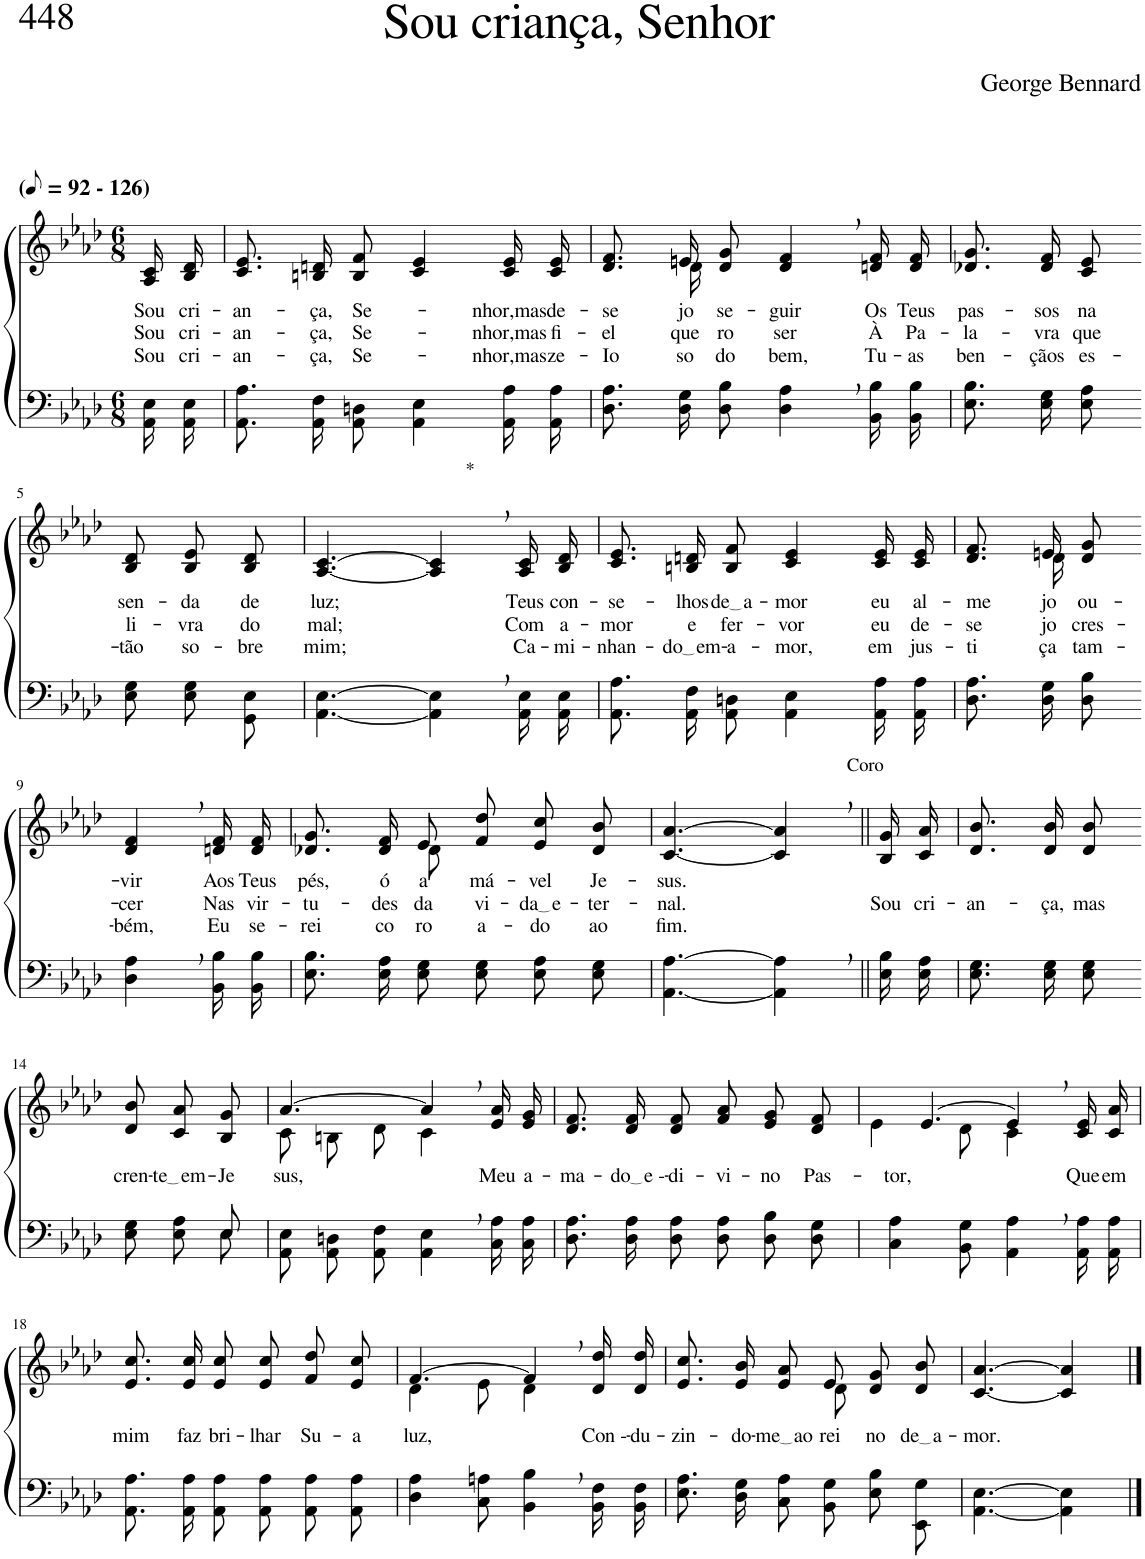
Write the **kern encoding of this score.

**kern	**kern	**text	**text	**text
*part2	*part1	*part1	*part1	*part1
*staff2	*staff1	*staff1	*staff1	*staff1
*I"Parte III e IV	*I"Parte I e II	*	*	*
*clefF4	*clefG2	*	*	*
*Trd-1c-2	*Trd-1c-2	*	*	*
*k[b-e-a-d-]	*k[b-e-a-d-]	*	*	*
*M6/8	*M6/8	*	*	*
*MM46	*MM46	*	*	*
=1	=1	=1	=1	=1
!	!LO:TX:a:B:t=(	!	!	!
!	!LO:TX:a:B:t=- 126)	!	!	!
!	!	!LO:LY:b	!LO:LY:b	!LO:LY:b
16AA-/ 16E-/LL	16A-/ 16c/LL	Sou	Sou	Sou
!	!	!LO:LY:b	!LO:LY:b	!LO:LY:b
16AA-/ 16E-/JJ	16B-/ 16d-/JJ	cri-	cri-	cri-
=2	=2	=2	=2	=2
!	!	!LO:LY:b	!LO:LY:b	!LO:LY:b
8.AA-/ 8.A-/L	8.c/ 8.e-/L	-an-	-an-	-an-
!	!	!LO:LY:b	!LO:LY:b	!LO:LY:b
16AA-/ 16F/K	16Bn/ 16dn/K	-ça,	-ça,	-ça,
!	!	!LO:LY:b	!LO:LY:b	!LO:LY:b
8AA-/ 8Dn/J	8B/ 8f/J	Se-	Se-	Se-
4AA-\ 4E-\	4c/ 4e-/	.	.	.
!	!	!LO:LY:b	!LO:LY:b	!LO:LY:b
16AA-\ 16A-\LL	16c/ 16e-/LL	-nhor,mas	-nhor,mas	-nhor,mas
!	!	!LO:LY:b	!LO:LY:b	!LO:LY:b
16AA-\ 16A-\JJ	16c/ 16e-/JJ	de-	fi-	ze-
=3	=3	=3	=3	=3
!	!	!LO:LY:b	!LO:LY:b	!LO:LY:b
*	*^	*	*	*
8.D-\ 8.A-\L	8.d-/ 8.f/L	8.ryy	-se-	-el	-Io-
!	!	!	!LO:LY:b	!LO:LY:b	!LO:LY:b
16D-\ 16G\K	16en/K	16d-\	-jo	que-	-so
!	!	!	!LO:LY:b	!LO:LY:b	!LO:LY:b
8D-\ 8B-\J	8d-/ 8g/J	2ryy	se-	-ro	do
!	!	!	!LO:LY:b	!LO:LY:b	!LO:LY:b
4D-\, 4A-\,	4d-/, 4f/,	.	-guir	ser	bem,
!	!	!	!LO:LY:b	!LO:LY:b	!LO:LY:b
16BB-\ 16B-\LL	16dn/ 16f/LL	.	Os	À	Tu-
!	!	!	!LO:LY:b	!LO:LY:b	!LO:LY:b
16BB-\ 16B-\JJ	16d/ 16f/JJ	.	Teus	Pa-	-as
*	*v	*v	*	*	*
=4	=4	=4	=4	=4
!	!	!LO:LY:b	!LO:LY:b	!LO:LY:b
8.E-\ 8.B-\L	8.d-X/ 8.g/L	pas-	-la-	ben-
!	!	!LO:LY:b	!LO:LY:b	!LO:LY:b
16E-\ 16G\K	16d-/ 16f/K	-sos	-vra	-çãos
!	!	!LO:LY:b	!LO:LY:b	!LO:LY:b
8E-\ 8A-\J	8c/ 8e-/J	na	que	es-
!!LO:LB:g=z
=5-	=5-	=5-	=5-	=5-
!	!	!LO:LY:b	!LO:LY:b	!LO:LY:b
8E-\ 8G\L	8B-/ 8d-/L	sen-	li-	-tão
!	!	!LO:LY:b	!LO:LY:b	!LO:LY:b
8E-\ 8G\	8B-/ 8e-/	-da	-vra	so-
!	!	!LO:LY:b	!LO:LY:b	!LO:LY:b
8GG\ 8E-\J	8B-/ 8d-/J	de	do	-bre
=6	=6	=6	=6	=6
!	!	!LO:LY:b	!LO:LY:b	!LO:LY:b
[4.AA-\ [4.E-\	[4.A-/ [4.c/	luz;	mal;	mim;
!	!LO:TX:a:t=*	!	!	!
4AA-\], 4E-\],	4A-/], 4c/],	.	.	.
!	!	!LO:LY:b	!LO:LY:b	!LO:LY:b
16AA-/ 16E-/LL	16A-/ 16c/LL	Teus	Com	Ca-
!	!	!LO:LY:b	!LO:LY:b	!LO:LY:b
16AA-/ 16E-/JJ	16B-/ 16d-/JJ	con-	a-	-mi-
=7	=7	=7	=7	=7
!	!	!LO:LY:b	!LO:LY:b	!LO:LY:b
8.AA-/ 8.A-/L	8.c/ 8.e-/L	-se-	-mor	-nhan-
!	!	!LO:LY:b	!LO:LY:b	!LO:LY:b
16AA-/ 16F/K	16Bn/ 16dn/K	-lhos	e	do em
!	!	!LO:LY:b	!LO:LY:b	!LO:LY:b
8AA-/ 8Dn/J	8B/ 8f/J	de a	fer-	-a-
!	!	!LO:LY:b	!LO:LY:b	!LO:LY:b
4AA-\ 4E-\	4c/ 4e-/	-mor	-vor	-mor,
!	!	!LO:LY:b	!LO:LY:b	!LO:LY:b
16AA-\ 16A-\LL	16c/ 16e-/LL	eu	eu	em
!	!	!LO:LY:b	!LO:LY:b	!LO:LY:b
16AA-\ 16A-\JJ	16c/ 16e-/JJ	al-	de-	jus-
=8	=8	=8	=8	=8
!	!	!LO:LY:b	!LO:LY:b	!LO:LY:b
*	*^	*	*	*
8.D-\ 8.A-\L	8.d-/ 8.f/L	8.ryy	-me-	-se-	-ti-
!	!	!	!LO:LY:b	!LO:LY:b	!LO:LY:b
16D-\ 16G\K	16en/K	16d-\	-jo	-jo	-ça
!	!	!	!LO:LY:b	!LO:LY:b	!LO:LY:b
8D-\ 8B-\J	8d-/ 8g/J	8ryy	ou-	cres-	tam-
!!LO:LB:g=z
=9-	=9-	=9-	=9-	=9-	=9-
!	!	!	!LO:LY:b	!LO:LY:b	!LO:LY:b
*	*v	*v	*	*	*
4D-\, 4A-\,	4d-/, 4f/,	-vir	-cer	-bém,
!	!	!LO:LY:b	!LO:LY:b	!LO:LY:b
16BB-\ 16B-\LL	16dn/ 16f/LL	Aos	Nas	Eu
!	!	!LO:LY:b	!LO:LY:b	!LO:LY:b
16BB-\ 16B-\JJ	16d/ 16f/JJ	Teus	vir-	se-
=10	=10	=10	=10	=10
!	!	!LO:LY:b	!LO:LY:b	!LO:LY:b
*	*^	*	*	*
8.E-\ 8.B-\L	8.d-X/ 8.g/L	4ryy	pés,	-tu-	-rei
!	!	!	!LO:LY:b	!LO:LY:b	!LO:LY:b
16E-\ 16A-\K	16d-/ 16f/K	.	ó	-des	co-
!	!	!	!LO:LY:b	!LO:LY:b	!LO:LY:b
8E-\ 8G\J	8e-/J	8d-\	a-	da	-ro-
!	!	!	!LO:LY:b	!LO:LY:b	!LO:LY:b
8E-\ 8G\L	8f/ 8dd-/L	4.ryy	-má-	vi-	-a-
!	!	!	!LO:LY:b	!LO:LY:b	!LO:LY:b
8E-\ 8A-\	8e-/ 8cc/	.	-vel	da e	-do
!	!	!	!LO:LY:b	!LO:LY:b	!LO:LY:b
8E-\ 8G\J	8d-/ 8b-/J	.	Je-	-ter-	ao
*	*v	*v	*	*	*
=11	=11	=11	=11	=11
!	!	!LO:LY:b	!LO:LY:b	!LO:LY:b
[4.AA-\ [4.A-\	[4.c/ [4.a-/	-sus.	-nal.	fim.
!	!LO:TX:a:t=Coro	!	!	!
4AA-\], 4A-\],	4c/], 4a-/],	.	.	.
=12||	=12||	=12||	=12||	=12||
!	!	!	!LO:LY:b	!
16E-\ 16B-\LL	16B-/ 16g/LL	.	Sou	.
!	!	!	!LO:LY:b	!
16E-\ 16A-\JJ	16c/ 16a-/JJ	.	cri-	.
=13	=13	=13	=13	=13
!	!	!	!LO:LY:b	!
8.E-\ 8.G\L	8.d-/ 8.b-/L	.	-an-	.
!	!	!	!LO:LY:b	!
16E-\ 16G\K	16d-/ 16b-/K	.	-ça,	.
!	!	!	!LO:LY:b	!
8E-\ 8G\J	8d-/ 8b-/J	.	mas	.
!!LO:LB:g=z
=14-	=14-	=14-	=14-	=14-
*^	*	*	*	*
!	!	!	!LO:LY:b	!	!
8E-\ 8G\L	4ryy	8d-/ 8b-/L	-cren-	.	.
!	!	!	!LO:LY:b	!	!
8E-\ 8A-\	.	8c/ 8a-/	te em	.	.
!	!	!	!LO:LY:b	!	!
8E-\J	8E-/	8B-/ 8g/J	-Je-	.	.
=15	=15	=15	=15	=15	=15
*	*	*^	*	*	*
!	!	!	!	!LO:LY:b	!	!
*v	*v	*	*	*	*	*
8AA-/ 8E-/L	[4.a-/	8c\L	-sus,	.	.
8AA-/ 8Dn/	.	8Bn\J	.	.	.
8AA-/ 8F/J	.	8d-\	.	.	.
4AA-\, 4E-\,	4a-,/]	4c\	.	.	.
!	!	!	!LO:LY:b	!	!
16C\ 16A-\LL	16e-/ 16a-/LL	8ryy	Meu	.	.
!	!	!	!LO:LY:b	!	!
16C\ 16A-\JJ	16e-/ 16g/JJ	.	a-	.	.
*	*v	*v	*	*	*
=16	=16	=16	=16	=16
!	!	!LO:LY:b	!	!
8.D-\ 8.A-\L	8.d-/ 8.f/L	-ma-	.	.
!	!	!LO:LY:b	!	!
16D-\ 16A-\K	16d-/ 16f/K	do e -	.	.
!	!	!LO:LY:b	!	!
8D-\ 8A-\J	8d-/ 8f/J	-di-	.	.
!	!	!LO:LY:b	!	!
8D-\ 8A-\L	8f/ 8a-/L	-vi-	.	.
!	!	!LO:LY:b	!	!
8D-\ 8B-\	8e-/ 8g/	-no	.	.
!	!	!LO:LY:b	!	!
8D-\ 8G\J	8d-/ 8f/J	Pas-	.	.
=17	=17	=17	=17	=17
!	!	!LO:LY:b	!	!
*	*^	*	*	*
4C\ 4A-\	[4.e-/	4e-\	-tor,	.	.
8BB-\ 8G\	.	8d-\	.	.	.
4AA-\, 4A-\,	4e-,/]	4c\	.	.	.
!	!	!	!LO:LY:b	!	!
16AA-\ 16A-\LL	16c/ 16e-/LL	8ryy	Que	.	.
!	!	!	!LO:LY:b	!	!
16AA-\ 16A-\JJ	16c/ 16a-/JJ	.	em	.	.
*	*v	*v	*	*	*
!!LO:LB:g=z
=18	=18	=18	=18	=18
!	!	!LO:LY:b	!	!
8.AA-\ 8.A-\L	8.e-/ 8.cc/L	mim	.	.
!	!	!LO:LY:b	!	!
16AA-\ 16A-\K	16e-/ 16cc/K	faz	.	.
!	!	!LO:LY:b	!	!
8AA-\ 8A-\J	8e-/ 8cc/J	bri-	.	.
!	!	!LO:LY:b	!	!
8AA-\ 8A-\L	8e-/ 8cc/L	-lhar	.	.
!	!	!LO:LY:b	!	!
8AA-\ 8A-\	8f/ 8dd-/	Su-	.	.
!	!	!LO:LY:b	!	!
8AA-\ 8A-\J	8e-/ 8cc/J	-a	.	.
=19	=19	=19	=19	=19
*	*^	*	*	*
!	!	!	!LO:LY:b	!	!
4D-\ 4A-\	[4.f/	4d-\	luz,	.	.
8C\ 8An\	.	8e-\	.	.	.
4BB-\, 4B-\,	4f,/]	4d-\	.	.	.
!	!	!	!LO:LY:b	!	!
16BB-\ 16F\LL	16d-/ 16dd-/LL	8ryy	Con --	.	.
!	!	!	!LO:LY:b	!	!
16BB-\ 16F\JJ	16d-/ 16dd-/JJ	.	-du-	.	.
=20	=20	=20	=20	=20	=20
!	!	!	!LO:LY:b	!	!
8.E-\ 8.A-\L	8.e-/ 8.cc/L	4.ryy	-zin-	.	.
!	!	!	!LO:LY:b	!	!
16D-\ 16G\K	16e-/ 16b-/K	.	-do-	.	.
!	!	!	!LO:LY:b	!	!
8C\ 8A-\J	8e-/ 8a-/J	.	me ao	.	.
!	!	!	!LO:LY:b	!	!
8BB-\ 8G\L	8e-/L	8d-\	-rei-	.	.
!	!	!	!LO:LY:b	!	!
8E-\ 8B-\	8d-/ 8g/	4ryy	-no	.	.
!	!	!	!LO:LY:b	!	!
8EE-\ 8G\J	8d-/ 8b-/J	.	de a	.	.
*	*v	*v	*	*	*
=21	=21	=21	=21	=21
!	!	!LO:LY:b	!	!
[4.AA-\ [4.E-\	[4.c/ [4.a-/	-mor.	.	.
4AA-\] 4E-\]	4c/] 4a-/]	.	.	.
==	==	==	==	==
*-	*-	*-	*-	*-
